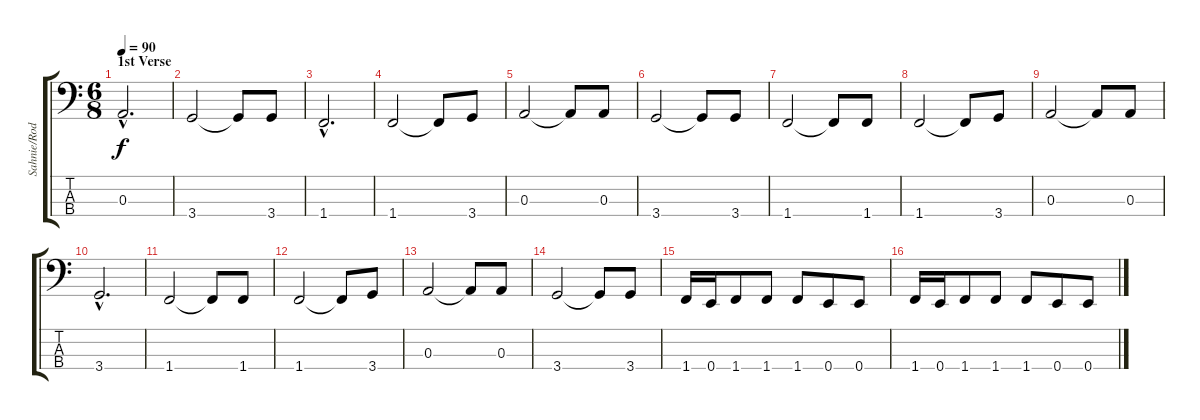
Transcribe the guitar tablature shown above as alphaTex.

\track ("Sahnie/Rod" "Sahnie/Rod") {instrument electricbassfinger}
\staff {score tabs}
\tuning (G2 D2 A1 E1) {hide}
\ts (6 8)
\section ("" "1st Verse")
\tempo 90
\clef f4
\ks aminor
0.3{hac}.2{d dy f} |
3.4.2 3.4{t}.8 3.4.8 |
1.4{hac}.2{d} |
1.4.2 1.4{t}.8 3.4.8 |
0.3.2 0.3{t}.8 0.3.8 |
3.4.2 3.4{t}.8 3.4.8 |
1.4.2 1.4{t}.8 1.4.8 |
1.4.2 1.4{t}.8 3.4.8 |
0.3.2 0.3{t}.8 0.3.8 |
3.4{hac}.2{d} |
1.4.2 1.4{t}.8 1.4.8 |
1.4.2 1.4{t}.8 3.4.8 |
0.3.2 0.3{t}.8 0.3.8 |
3.4.2 3.4{t}.8 3.4.8 |
1.4.16 0.4.16 1.4.8 1.4.8 1.4.8 0.4.8 0.4.8 |
1.4.16 0.4.16 1.4.8 1.4.8 1.4.8 0.4.8 0.4.8
